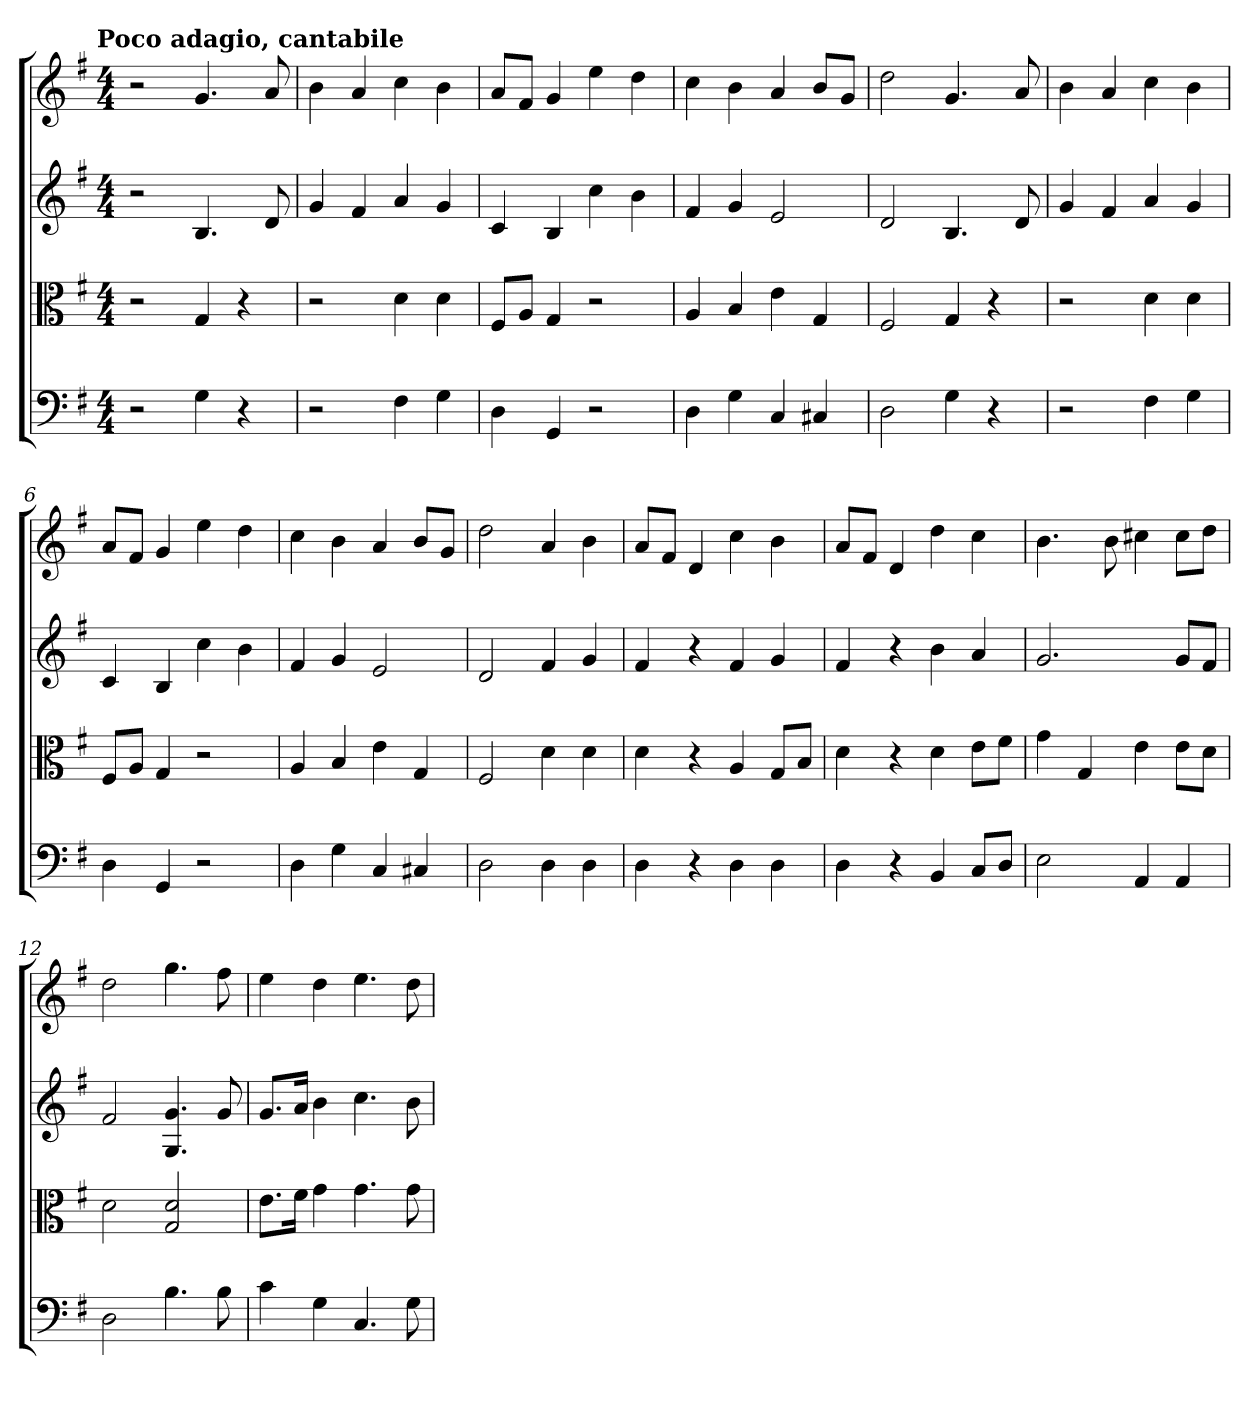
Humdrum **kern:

**kern	**kern	**kern	**kern
*part4	*part3	*part2	*part1
*staff4	*staff3	*staff2	*staff1
*clefF4	*clefC3	*	*
*k[f#]	*k[f#]	*k[f#]	*k[f#]
*G:	*G:	*G:	*G:
!!LO:TX:omd:t=Poco adagio, cantabile
*M4/4	*M4/4	*M4/4	*M4/4
=	=	=	=
2r	2r	2r	2r
4G	4G	4.B	4.g
4r	4r	.	.
.	.	8d	8a
=1	=1	=1	=1
2r	2r	4g	4b
.	.	4f#	4a
4F#	4d	4a	4cc
4G	4d	4g	4b
=2	=2	=2	=2
4D	8F#/L	4c	8aL
.	8A/J	.	8f#J
4GG	4G	4B	4g
2r	2r	4cc	4ee
.	.	4b	4dd
=3	=3	=3	=3
4D	4A	4f#	4cc
4G	4B	4g	4b
4C	4e	2e	4a
4C#X	4G	.	8bL
.	.	.	8gJ
=4	=4	=4	=4
2D	2F#	2d	2dd
4G	4G	4.B	4.g
4r	4r	.	.
.	.	8d	8a
=5	=5	=5	=5
2r	2r	4g	4b
.	.	4f#	4a
4F#	4d	4a	4cc
4G	4d	4g	4b
=6	=6	=6	=6
4D	8F#/L	4c	8aL
.	8A/J	.	8f#J
4GG	4G	4B	4g
2r	2r	4cc	4ee
.	.	4b	4dd
=7	=7	=7	=7
4D	4A	4f#	4cc
4G	4B	4g	4b
4C	4e	2e	4a
4C#X	4G	.	8bL
.	.	.	8gJ
=8	=8	=8	=8
2D	2F#	2d	2dd
4D	4d	4f#	4a
4D	4d	4g	4b
=9	=9	=9	=9
4D	4d	4f#	8aL
.	.	.	8f#J
4r	4r	4r	4d
4D	4A	4f#	4cc
4D	8G/L	4g	4b
.	8B/J	.	.
=10	=10	=10	=10
4D	4d	4f#	8aL
.	.	.	8f#J
4r	4r	4r	4d
4BB	4d	4b	4dd
8C/L	8e\L	4a	4cc
8D/J	8f#\J	.	.
=11	=11	=11	=11
2E	4g	2.g	4.b
.	4G	.	.
.	.	.	8b
4AA	4e	.	4cc#X
4AA	8e\L	8gL	8cc#L
.	8d\J	8f#J	8ddJ
=12	=12	=12	=12
2D	2d	2f#	2dd
4.B	2G 2d	4.G 4.g	4.gg
8B	.	8g	8ff#
=13	=13	=13	=13
4c	8.e\L	8.gL	4ee
.	16f#\Jk	16aJk	.
4G	4g	4b	4dd
4.C	4.g	4.cc	4.ee
8G	8g	8b	8dd
=	=	=	=
*-	*-	*-	*-
